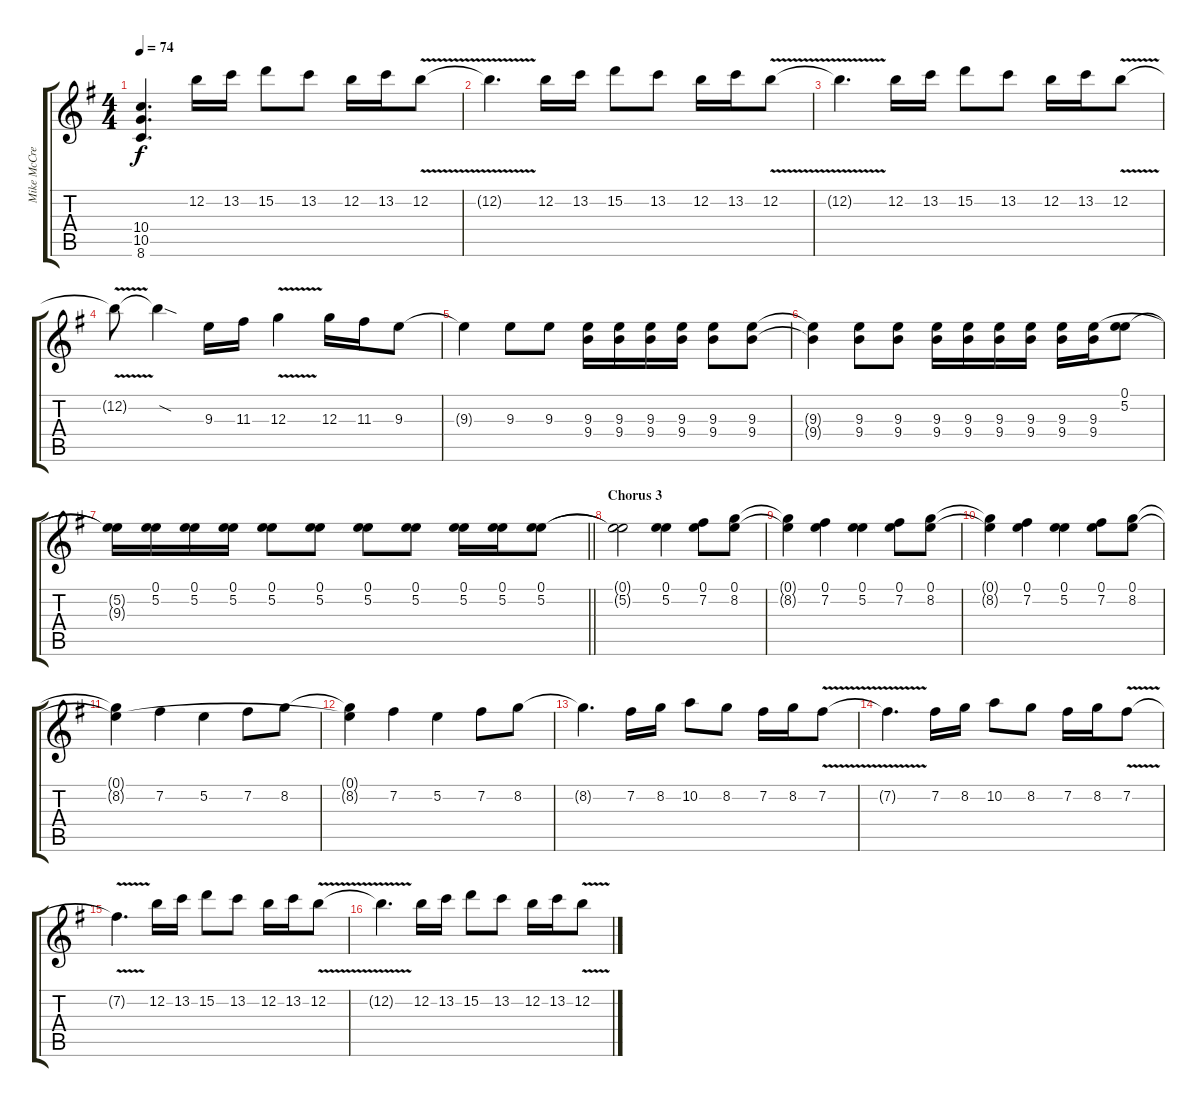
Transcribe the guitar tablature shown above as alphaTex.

\track ("Mike McCready" "Mike McCre") {instrument electricguitarclean}
\staff {score tabs}
\tuning (E4 B3 G3 D3 A2 E2) {hide}
\ts (4 4)
\tempo 74
\clef g2
\ks eminor
(10.4{t} 10.5{t} 8.6{t}).4{d dy f} 12.2.16 13.2.16 15.2.8 13.2.8 12.2.16 13.2.16 12.2{v}.8 |
12.2{t}.4{d} 12.2.16 13.2.16 15.2.8 13.2.8 12.2.16 13.2.16 12.2{v}.8 |
12.2{t}.4{d} 12.2.16 13.2.16 15.2.8 13.2.8 12.2.16 13.2.16 12.2{v}.8 |
12.2{t}.8 12.2{sod t}.4 9.3.16 11.3.16 12.3{v}.4 12.3.16 11.3.16 9.3.8 |
9.3{t}.4 9.3.8 9.3.8 (9.3 9.4).16 (9.3 9.4).16 (9.3 9.4).16 (9.3 9.4).16 (9.3 9.4).8 (9.3 9.4).8 |
(9.3{t} 9.4{t}).4 (9.3 9.4).8 (9.3 9.4).8 (9.3 9.4).16 (9.3 9.4).16 (9.3 9.4).16 (9.3 9.4).16 (9.3 9.4).16 (9.3 9.4).16 (0.1 5.2).8 |
\barLineRight lightlight
(5.2{t} 9.3{t}).16 (0.1 5.2).16 (0.1 5.2).16 (0.1 5.2).16 (0.1 5.2).8 (0.1 5.2).8 (0.1 5.2).8 (0.1 5.2).8 (0.1 5.2).16 (0.1 5.2).16 (0.1 5.2).8 |
\section ("" "Chorus 3")
(0.1{t} 5.2{t}).2 (0.1 5.2).4 (0.1 7.2).8 (0.1 8.2).8 |
(0.1{t} 8.2{t}).4 (0.1 7.2).4 (0.1 5.2).4 (0.1 7.2).8 (0.1 8.2).8 |
(0.1{t} 8.2{t}).4 (0.1 7.2).4 (0.1 5.2).4 (0.1 7.2).8 (0.1 8.2).8 |
(0.1{t} 8.2{t}).4 7.2.4 5.2.4 7.2.8 8.2.8 |
(0.1{t} 8.2{t}).4 7.2.4 5.2.4 7.2.8 8.2.8 |
8.2{t}.4{d} 7.2.16 8.2.16 10.2.8 8.2.8 7.2.16 8.2.16 7.2{v}.8 |
7.2{t}.4{d} 7.2.16 8.2.16 10.2.8 8.2.8 7.2.16 8.2.16 7.2{v}.8 |
7.2{t}.4{d} 12.2.16 13.2.16 15.2.8 13.2.8 12.2.16 13.2.16 12.2{v}.8 |
12.2{t}.4{d} 12.2.16 13.2.16 15.2.8 13.2.8 12.2.16 13.2.16 12.2{v}.8
